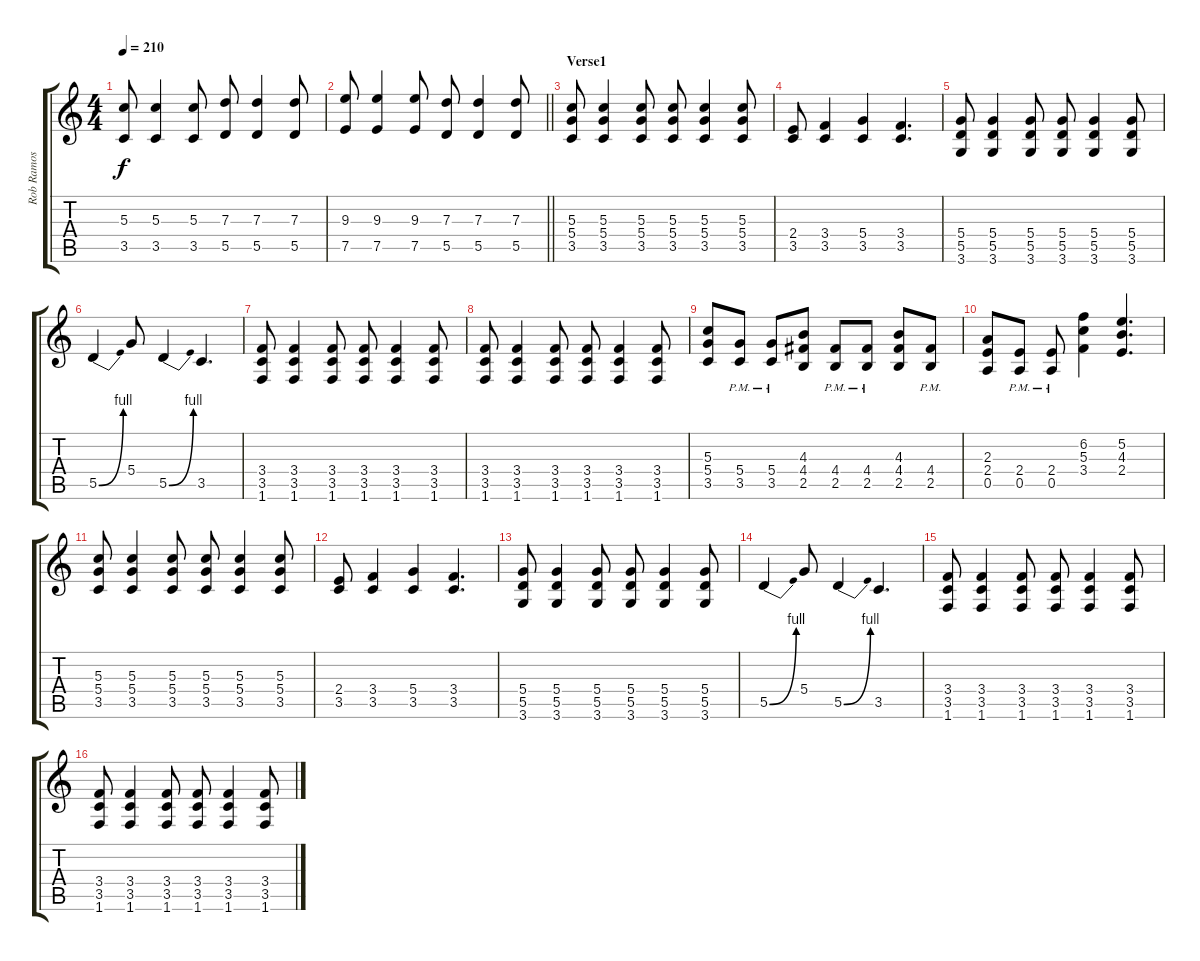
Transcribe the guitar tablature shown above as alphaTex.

\track ("Rob Ramos (guitarra)" "Rob Ramos ") {instrument distortionguitar}
\staff {score tabs}
\tuning (E4 B3 G3 D3 A2 E2) {hide}
\ts (4 4)
\tempo 210
\clef g2
\ks c
(5.3 3.5).8{dy f} (5.3 3.5).4 (5.3 3.5).8 (7.3 5.5).8 (7.3 5.5).4 (7.3 5.5).8 |
\barLineRight lightlight
(9.3 7.5).8 (9.3 7.5).4 (9.3 7.5).8 (7.3 5.5).8 (7.3 5.5).4 (7.3 5.5).8 |
\section ("" "Verse1")
(5.3 5.4 3.5).8 (5.3 5.4 3.5).4 (5.3 5.4 3.5).8 (5.3 5.4 3.5).8 (5.3 5.4 3.5).4 (5.3 5.4 3.5).8 |
(2.4 3.5).8 (3.4 3.5).4 (5.4 3.5).4 (3.4 3.5).4{d} |
(5.4 5.5 3.6).8 (5.4 5.5 3.6).4 (5.4 5.5 3.6).8 (5.4 5.5 3.6).8 (5.4 5.5 3.6).4 (5.4 5.5 3.6).8 |
5.5{be (bend 0 0 60 4)}.4 5.4.8 5.5{be (bend 0 0 60 4)}.4 3.5.4{d} |
(3.4 3.5 1.6).8 (3.4 3.5 1.6).4 (3.4 3.5 1.6).8 (3.4 3.5 1.6).8 (3.4 3.5 1.6).4 (3.4 3.5 1.6).8 |
(3.4 3.5 1.6).8 (3.4 3.5 1.6).4 (3.4 3.5 1.6).8 (3.4 3.5 1.6).8 (3.4 3.5 1.6).4 (3.4 3.5 1.6).8 |
(5.3 5.4 3.5).8 (5.4{pm} 3.5{pm}).8 (5.4{pm} 3.5{pm}).8 (4.3 4.4 2.5).8 (4.4{pm} 2.5{pm}).8 (4.4{pm} 2.5{pm}).8 (4.3 4.4 2.5).8 (4.4{pm} 2.5).8 |
(2.3 2.4 0.5).8 (2.4{pm} 0.5{pm}).8 (2.4{pm} 0.5{pm}).8 (6.2 5.3 3.4).4 (5.2 4.3 2.4).4{d} |
(5.3 5.4 3.5).8 (5.3 5.4 3.5).4 (5.3 5.4 3.5).8 (5.3 5.4 3.5).8 (5.3 5.4 3.5).4 (5.3 5.4 3.5).8 |
(2.4 3.5).8 (3.4 3.5).4 (5.4 3.5).4 (3.4 3.5).4{d} |
(5.4 5.5 3.6).8 (5.4 5.5 3.6).4 (5.4 5.5 3.6).8 (5.4 5.5 3.6).8 (5.4 5.5 3.6).4 (5.4 5.5 3.6).8 |
5.5{be (bend 0 0 60 4)}.4 5.4.8 5.5{be (bend 0 0 60 4)}.4 3.5.4{d} |
(3.4 3.5 1.6).8 (3.4 3.5 1.6).4 (3.4 3.5 1.6).8 (3.4 3.5 1.6).8 (3.4 3.5 1.6).4 (3.4 3.5 1.6).8 |
(3.4 3.5 1.6).8 (3.4 3.5 1.6).4 (3.4 3.5 1.6).8 (3.4 3.5 1.6).8 (3.4 3.5 1.6).4 (3.4 3.5 1.6).8
